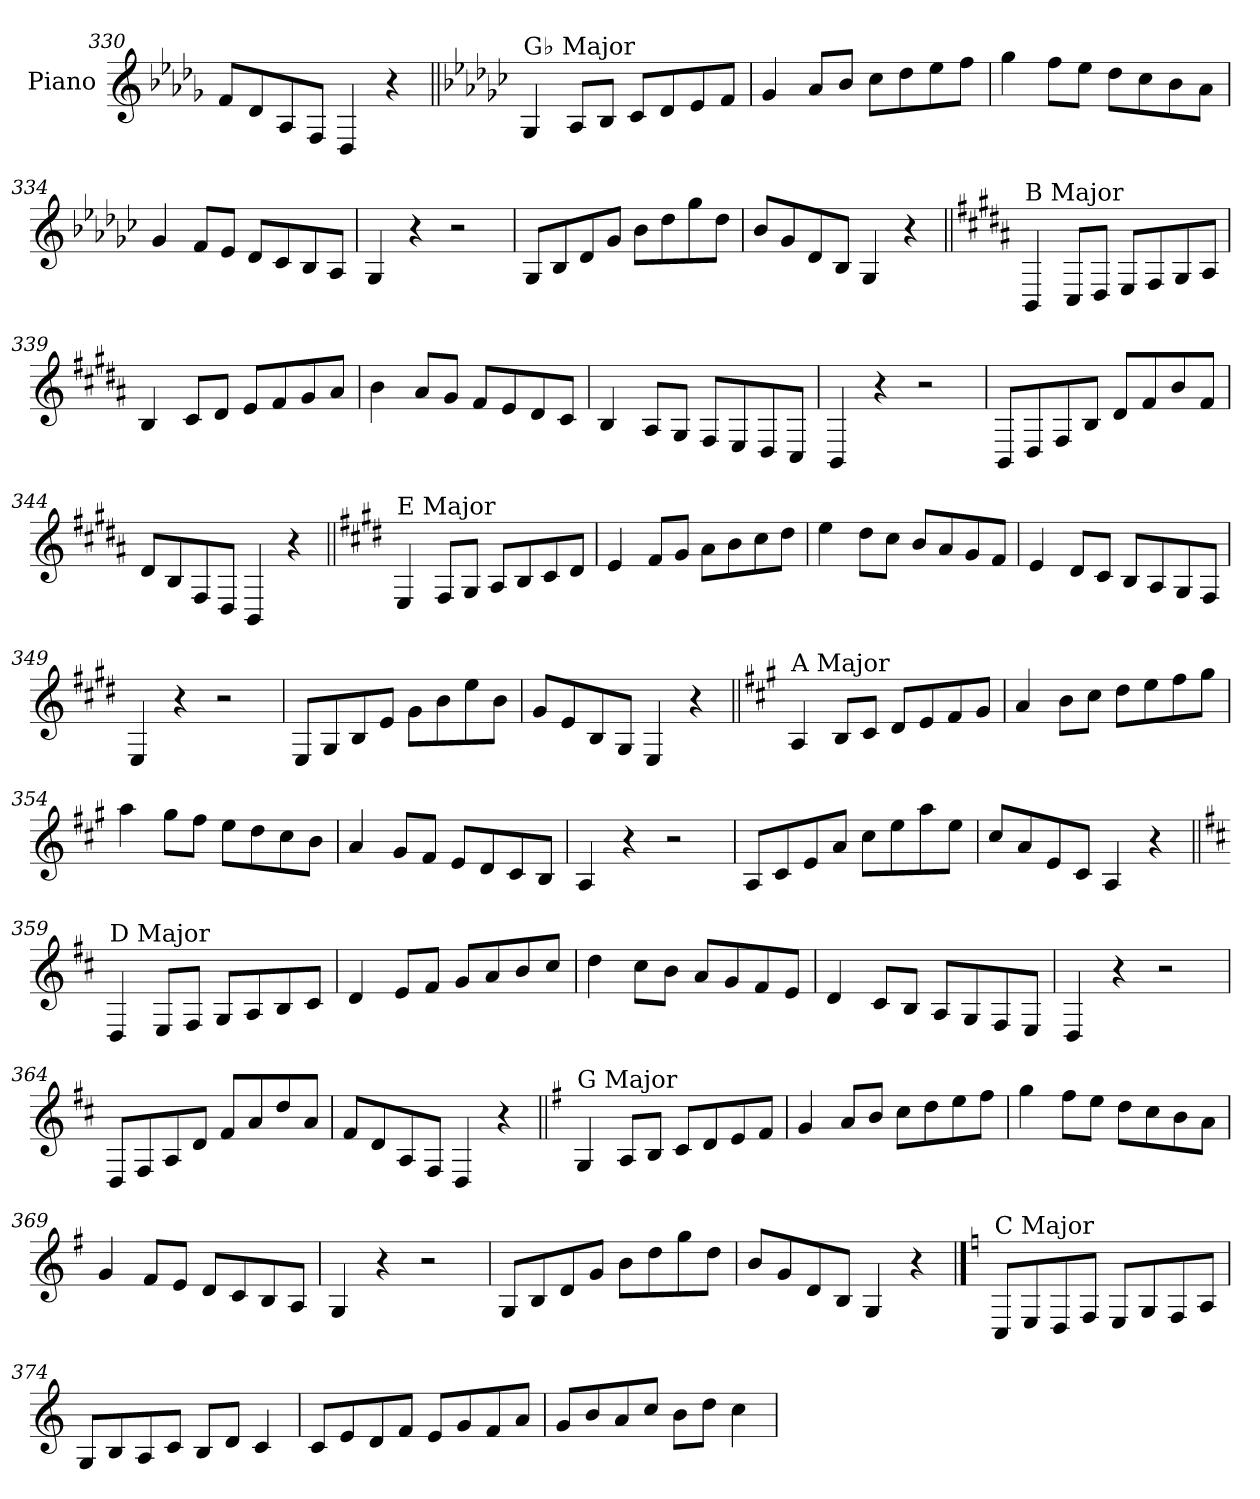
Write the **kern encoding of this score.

**kern
*part1
*staff1
*I"Piano
*I'Pno.
*clefG2
*k[b-e-a-d-g-]
=330
8f/L
8d-/
8A-/
8F/J
4D-/
4r
!!LO:PB:g=z
=331||
*k[b-e-a-d-g-c-]
!LO:TX:a:t=G♭ Major
4G-/
8A-/L
8B-/J
8c-/L
8d-/
8e-/
8f/J
=332
4g-/
8a-/L
8b-/J
8cc-\L
8dd-\
8ee-\
8ff\J
=333
4gg-\
8ff\L
8ee-\J
8dd-\L
8cc-\
8b-\
8a-\J
=334
4g-/
8f/L
8e-/J
8d-/L
8c-/
8B-/
8A-/J
=335
4G-/
4r
2r
=336
8G-/L
8B-/
8d-/
8g-/J
8b-\L
8dd-\
8gg-\
8dd-\J
=337
8b-/L
8g-/
8d-/
8B-/J
4G-/
4r
!!LO:LB:g=z
=338||
*k[f#c#g#d#a#]
!LO:TX:a:t=B Major
4BB/
8C#/L
8D#/J
8E/L
8F#/
8G#/
8A#/J
=339
4B/
8c#/L
8d#/J
8e/L
8f#/
8g#/
8a#/J
=340
4b\
8a#/L
8g#/J
8f#/L
8e/
8d#/
8c#/J
=341
4B/
8A#/L
8G#/J
8F#/L
8E/
8D#/
8C#/J
=342
4BB/
4r
2r
=343
8BB/L
8D#/
8F#/
8B/J
8d#/L
8f#/
8b/
8f#/J
=344
8d#/L
8B/
8F#/
8D#/J
4BB/
4r
!!LO:LB:g=z
=345||
*k[f#c#g#d#]
!LO:TX:a:t=E Major
4E/
8F#/L
8G#/J
8A/L
8B/
8c#/
8d#/J
=346
4e/
8f#/L
8g#/J
8a\L
8b\
8cc#\
8dd#\J
=347
4ee\
8dd#\L
8cc#\J
8b/L
8a/
8g#/
8f#/J
=348
4e/
8d#/L
8c#/J
8B/L
8A/
8G#/
8F#/J
=349
4E/
4r
2r
=350
8E/L
8G#/
8B/
8e/J
8g#\L
8b\
8ee\
8b\J
=351
8g#/L
8e/
8B/
8G#/J
4E/
4r
!!LO:LB:g=z
=352||
*k[f#c#g#]
!LO:TX:a:t=A Major
4A/
8B/L
8c#/J
8d/L
8e/
8f#/
8g#/J
=353
4a/
8b\L
8cc#\J
8dd\L
8ee\
8ff#\
8gg#\J
=354
4aa\
8gg#\L
8ff#\J
8ee\L
8dd\
8cc#\
8b\J
=355
4a/
8g#/L
8f#/J
8e/L
8d/
8c#/
8B/J
=356
4A/
4r
2r
=357
8A/L
8c#/
8e/
8a/J
8cc#\L
8ee\
8aa\
8ee\J
=358
8cc#/L
8a/
8e/
8c#/J
4A/
4r
!!LO:LB:g=z
=359||
*k[f#c#]
!LO:TX:a:t=D Major
4D/
8E/L
8F#/J
8G/L
8A/
8B/
8c#/J
=360
4d/
8e/L
8f#/J
8g/L
8a/
8b/
8cc#/J
=361
4dd\
8cc#\L
8b\J
8a/L
8g/
8f#/
8e/J
=362
4d/
8c#/L
8B/J
8A/L
8G/
8F#/
8E/J
=363
4D/
4r
2r
=364
8D/L
8F#/
8A/
8d/J
8f#/L
8a/
8dd/
8a/J
=365
8f#/L
8d/
8A/
8F#/J
4D/
4r
!!LO:LB:g=z
=366||
*k[f#]
!LO:TX:a:t=G Major
4G/
8A/L
8B/J
8c/L
8d/
8e/
8f#/J
=367
4g/
8a/L
8b/J
8cc\L
8dd\
8ee\
8ff#\J
=368
4gg\
8ff#\L
8ee\J
8dd\L
8cc\
8b\
8a\J
=369
4g/
8f#/L
8e/J
8d/L
8c/
8B/
8A/J
=370
4G/
4r
2r
=371
8G/L
8B/
8d/
8g/J
8b\L
8dd\
8gg\
8dd\J
=372
8b/L
8g/
8d/
8B/J
4G/
4r
!!LO:PB:g=z
==373
*k[]
!LO:TX:a:t=C Major
8C/L
8E/
8D/
8F/J
8E/L
8G/
8F/
8A/J
=374
8G/L
8B/
8A/
8c/J
8B/L
8d/J
4c/
=375
8c/L
8e/
8d/
8f/J
8e/L
8g/
8f/
8a/J
=376
8g/L
8b/
8a/
8cc/J
8b\L
8dd\J
4cc\
=
*-
